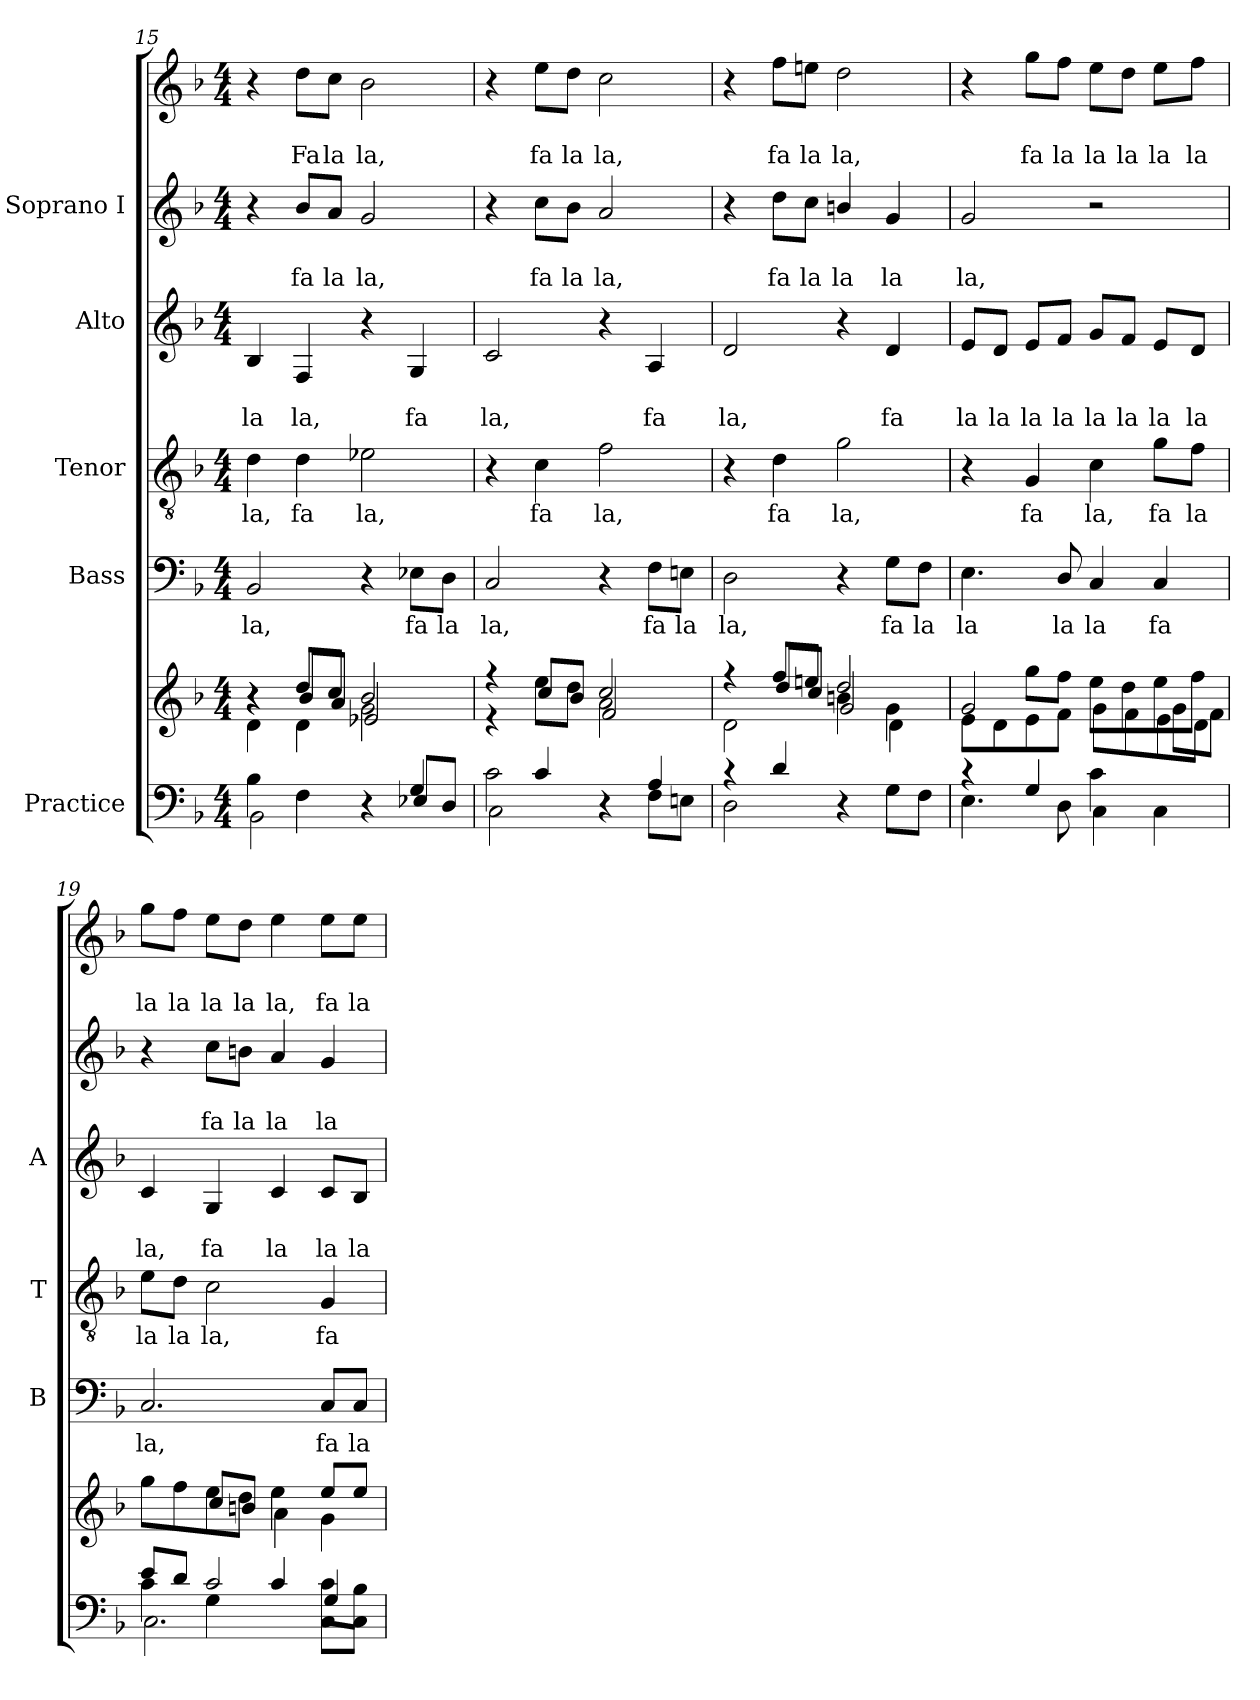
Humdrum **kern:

**kern	**kern	**kern	**text	**kern	**text	**kern	**text	**text	**kern	**text	**text	**kern	**text	**text
*part5	*part5	*part4	*part4	*part3	*part3	*part2	*part2	*part2	*part1	*part1	*part1	*part1	*part1	*part1
*staff7	*staff6	*staff5	*staff5	*staff4	*staff4	*staff3	*staff3	*staff3	*staff2	*staff2	*staff2	*staff1	*staff1	*staff1
*I"Practice	*	*I"Bass	*	*I"Tenor	*	*I"Alto	*	*	*I"Soprano I	*	*	*	*	*
*	*	*I'B	*	*I'T	*	*I'A	*	*	*	*	*	*	*	*
!!LO:LB:g=z
*clefF4	*clefG2	*clefF4	*	*clefGv2	*	*clefG2	*	*	*clefG2	*	*	*clefG2	*	*
*k[b-]	*k[b-]	*k[b-]	*	*k[b-]	*	*k[b-]	*	*	*k[b-]	*	*	*k[b-]	*	*
*F:	*F:	*F:	*	*F:	*	*F:	*	*	*F:	*	*	*F:	*	*
*M4/4	*M4/4	*M4/4	*	*M4/4	*	*M4/4	*	*	*M4/4	*	*	*M4/4	*	*
=15	=15	=15	=15	=15	=15	=15	=15	=15	=15	=15	=15	=15	=15	=15
*^	*^	*	*	*	*	*	*	*	*	*	*	*	*	*
*	*	*	*^	*	*	*	*	*	*	*	*	*	*	*	*	*
*	*	*	*	*^	*	*	*	*	*	*	*	*	*	*	*	*	*
!	!	!	!	!	!	!	!LO:LY:b	!	!LO:LY:b	!	!	!LO:LY:b	!	!	!	!	!	!
4B-\	2BB-\	4r	4r	2ryy	4d\	2BB-	la,	4d	la,	4B-	.	la	4r	.	.	4r	.	.
!	!	!	!	!	!	!	!	!	!LO:LY:b	!	!	!LO:LY:b	!	!	!LO:LY:b	!	!	!LO:LY:b
4F\	.	8dd/L	8b-/L	.	4d\	.	.	4d	fa	4F/	.	la,	8b-/L	.	fa	8dd\L	.	Fa
!	!	!	!	!	!	!	!	!	!	!	!	!	!	!	!LO:LY:b	!	!	!LO:LY:b
.	.	8cc/J	8aJ	.	.	.	.	.	.	.	.	.	8a/J	.	la	8cc\J	.	la
!	!	!	!	!	!	!	!	!	!LO:LY:b	!	!	!	!	!	!LO:LY:b	!	!	!LO:LY:b
4ryy	4r	2b-/	2g	4ryy	2e-X/	4r	.	2e-X	la,	4r	.	.	2g	.	la,	2b-	.	la,
!	!	!	!	!	!	!	!LO:LY:b	!	!	!	!	!LO:LY:b	!	!	!	!	!	!
4G/	8E-X\L	.	.	4ryy	.	8E-X\L	fa	.	.	4G/	.	fa	.	.	.	.	.	.
!	!	!	!	!	!	!	!LO:LY:b	!	!	!	!	!	!	!	!	!	!	!
.	8D/J	.	.	.	.	8D\J	la	.	.	.	.	.	.	.	.	.	.	.
=16	=16	=16	=16	=16	=16	=16	=16	=16	=16	=16	=16	=16	=16	=16	=16	=16	=16	=16
*	*^	*	*	*	*	*	*	*	*	*	*	*	*	*	*	*	*	*
!	!	!	!	!	!	!	!	!LO:LY:b	!	!	!	!	!LO:LY:b	!	!	!	!	!	!
2c\	4ryy	2C\	4r	4r	2ryy	2ryy	2C	la,	4r	.	2c	.	la,	4r	.	.	4r	.	.
!	!	!	!	!	!	!	!	!	!	!LO:LY:b	!	!	!	!	!	!LO:LY:b	!	!	!LO:LY:b
.	4c/	.	8ee\L	8ccL	.	.	.	.	4c	fa	.	.	.	8cc\L	.	fa	8ee\L	.	fa
!	!	!	!	!	!	!	!	!	!	!	!	!	!	!	!	!LO:LY:b	!	!	!LO:LY:b
.	.	.	8dd\J	8b-/J	.	.	.	.	.	.	.	.	.	8b-\J	.	la	8dd\J	.	la
!	!	!	!	!	!	!	!	!	!	!LO:LY:b	!	!	!	!	!	!LO:LY:b	!	!	!LO:LY:b
4ryy	2ryy	4r	2cc/	2a	4ryy	2f/	4r	.	2f	la,	4r	.	.	2a	.	la,	2cc	.	la,
!	!	!	!	!	!	!	!	!LO:LY:b	!	!	!	!	!LO:LY:b	!	!	!	!	!	!
4A/	.	8F\L	.	.	4ryy	.	8F\L	fa	.	.	4A/	.	fa	.	.	.	.	.	.
!	!	!	!	!	!	!	!	!LO:LY:b	!	!	!	!	!	!	!	!	!	!	!
.	.	8En\J	.	.	.	.	8En\J	la	.	.	.	.	.	.	.	.	.	.	.
=17	=17	=17	=17	=17	=17	=17	=17	=17	=17	=17	=17	=17	=17	=17	=17	=17	=17	=17	=17
!	!	!	!	!	!	!	!	!LO:LY:b	!	!	!	!	!LO:LY:b	!	!	!	!	!	!
*	*v	*v	*	*	*	*	*	*	*	*	*	*	*	*	*	*	*	*	*
4r	2D\	4r	4ryy	2d\	2ryy	2D	la,	4r	.	2d	.	la,	4r	.	.	4r	.	.
!	!	!	!	!	!	!	!	!	!LO:LY:b	!	!	!	!	!	!LO:LY:b	!	!	!LO:LY:b
4d/	.	8ff/L	8dd/L	.	.	.	.	4d	fa	.	.	.	8dd\L	.	fa	8ff\L	.	fa
!	!	!	!	!	!	!	!	!	!	!	!	!	!	!	!LO:LY:b	!	!	!LO:LY:b
.	.	8een/J	8cc/J	.	.	.	.	.	.	.	.	.	8cc\J	.	la	8een\J	.	la
!	!	!	!	!	!	!	!	!	!LO:LY:b	!	!	!	!	!	!LO:LY:b	!	!	!LO:LY:b
2ryy	4r	2dd/	4bn\	4ryy	2g/	4r	.	2g	la,	4r	.	.	4bn/	.	la	2dd	.	la,
!	!	!	!	!	!	!	!LO:LY:b	!	!	!	!	!LO:LY:b	!	!	!LO:LY:b	!	!	!
.	8G\L	.	4g\	4d\	.	8G\L	fa	.	.	4d	.	fa	4g	.	la	.	.	.
!	!	!	!	!	!	!	!LO:LY:b	!	!	!	!	!	!	!	!	!	!	!
.	8F\J	.	.	.	.	8F\J	la	.	.	.	.	.	.	.	.	.	.	.
=18	=18	=18	=18	=18	=18	=18	=18	=18	=18	=18	=18	=18	=18	=18	=18	=18	=18	=18
!	!	!	!	!	!	!	!LO:LY:b	!	!	!	!	!LO:LY:b	!	!	!LO:LY:b	!	!	!
4r	4.E\	4ryy	2g/	8e\L	2.ryy	4.E	la	4r	.	8e/L	.	la	2g	.	la,	4r	.	.
!	!	!	!	!	!	!	!	!	!	!	!	!LO:LY:b	!	!	!	!	!	!
.	.	.	.	8d\	.	.	.	.	.	8d/J	.	la	.	.	.	.	.	.
!	!	!	!	!	!	!	!	!	!LO:LY:b	!	!	!LO:LY:b	!	!	!	!	!	!LO:LY:b
4G/	.	8gg\L	.	8e\	.	.	.	4G	fa	8e/L	.	la	.	.	.	8gg\L	.	fa
!	!	!	!	!	!	!	!LO:LY:b	!	!	!	!	!LO:LY:b	!	!	!	!	!	!LO:LY:b
.	8D\	8ff\J	.	8f\J	.	8D/	la	.	.	8f/J	.	la	.	.	.	8ff\J	.	la
!	!	!	!	!	!	!	!LO:LY:b	!	!LO:LY:b	!	!	!LO:LY:b	!	!	!	!	!	!LO:LY:b
4c\	4C\	8ee\L	2ryy	8g\L	.	4C	la	4c	la,	8g/L	.	la	2r	.	.	8ee\L	.	la
!	!	!	!	!	!	!	!	!	!	!	!	!LO:LY:b	!	!	!	!	!	!LO:LY:b
.	.	8dd\	.	8f\	.	.	.	.	.	8f/J	.	la	.	.	.	8dd\J	.	la
!	!	!	!	!	!	!	!LO:LY:b	!	!LO:LY:b	!	!	!LO:LY:b	!	!	!	!	!	!LO:LY:b
4ryy	4C\	8ee\	.	8e\	8g\L	4C	fa	8g\L	fa	8e/L	.	la	.	.	.	8ee\L	.	la
!	!	!	!	!	!	!	!	!	!LO:LY:b	!	!	!LO:LY:b	!	!	!	!	!	!LO:LY:b
.	.	8ff\J	.	8d\J	8f\J	.	.	8f\J	la	8d/J	.	la	.	.	.	8ff\J	.	la
=19	=19	=19	=19	=19	=19	=19	=19	=19	=19	=19	=19	=19	=19	=19	=19	=19	=19	=19
*	*^	*	*	*	*	*	*	*	*	*	*	*	*	*	*	*	*	*
!	!	!	!	!	!	!	!	!LO:LY:b	!	!LO:LY:b	!	!	!LO:LY:b	!	!	!	!	!	!LO:LY:b
*	*	*	*	*v	*v	*v	*	*	*	*	*	*	*	*	*	*	*	*	*
4c\	8e/L	2.C\	8gg\L	4ryy	2.C	la,	8e\L	la	4c	.	la,	4r	.	.	8gg\L	.	la
!	!	!	!	!	!	!	!	!LO:LY:b	!	!	!	!	!	!	!	!	!LO:LY:b
.	8d/J	.	8ff\	.	.	.	8d\J	la	.	.	.	.	.	.	8ff\J	.	la
!	!	!	!	!	!	!	!	!LO:LY:b	!	!	!LO:LY:b	!	!	!LO:LY:b	!	!	!LO:LY:b
4G\	2c/	.	8ee\	8ccL	.	.	2c	la,	4G	.	fa	8cc\L	.	fa	8ee\L	.	la
!	!	!	!	!	!	!	!	!	!	!	!	!	!	!LO:LY:b	!	!	!LO:LY:b
.	.	.	8dd\J	8bn/J	.	.	.	.	.	.	.	8bn\J	.	la	8dd\J	.	la
!	!	!	!	!	!	!	!	!	!	!	!LO:LY:b	!	!	!LO:LY:b	!	!	!LO:LY:b
4c/	.	.	4ee\	4a\	.	.	.	.	4c	.	la	4a	.	la	4ee	.	la,
!	!	!	!	!	!	!LO:LY:b	!	!LO:LY:b	!	!	!LO:LY:b	!	!	!LO:LY:b	!	!	!LO:LY:b
8c\L	4G/	8C\L	8ee/L	4g\	8C/L	fa	4G	fa	8c/L	.	la	4g	.	la	8ee\L	.	fa
!	!	!	!	!	!	!LO:LY:b	!	!	!	!	!LO:LY:b	!	!	!	!	!	!LO:LY:b
8B-\J	.	8C\J	8ee/J	.	8C/J	la	.	.	8B-/J	.	la	.	.	.	8ee\J	.	la
*v	*v	*v	*	*	*	*	*	*	*	*	*	*	*	*	*	*	*
*	*v	*v	*	*	*	*	*	*	*	*	*	*	*	*	*
=	=	=	=	=	=	=	=	=	=	=	=	=	=	=
*-	*-	*-	*-	*-	*-	*-	*-	*-	*-	*-	*-	*-	*-	*-
